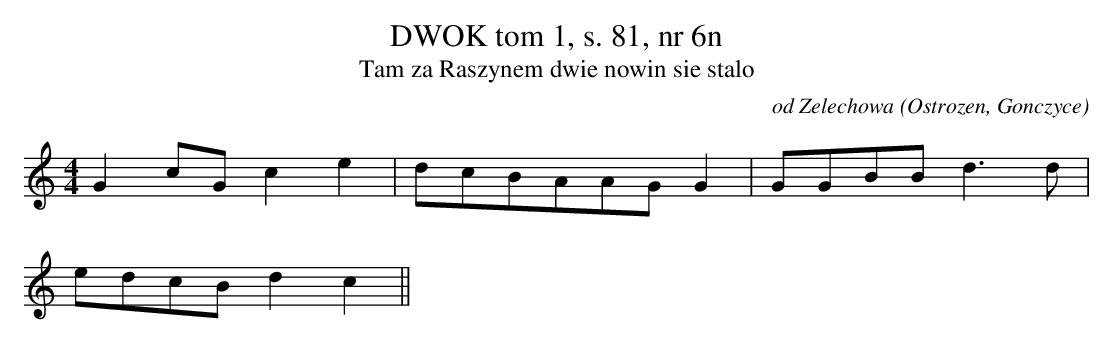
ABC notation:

X:1
T: DWOK tom 1, s. 81, nr 6n
T: Tam za Raszynem dwie nowin sie stalo
O: od Zelechowa (Ostrozen, Gonczyce)
M: 4/4
L: 1/8
K: C
G2cGc2e2 | dcBAAGG2 | GGBBd3d |
edcBd2c2||
